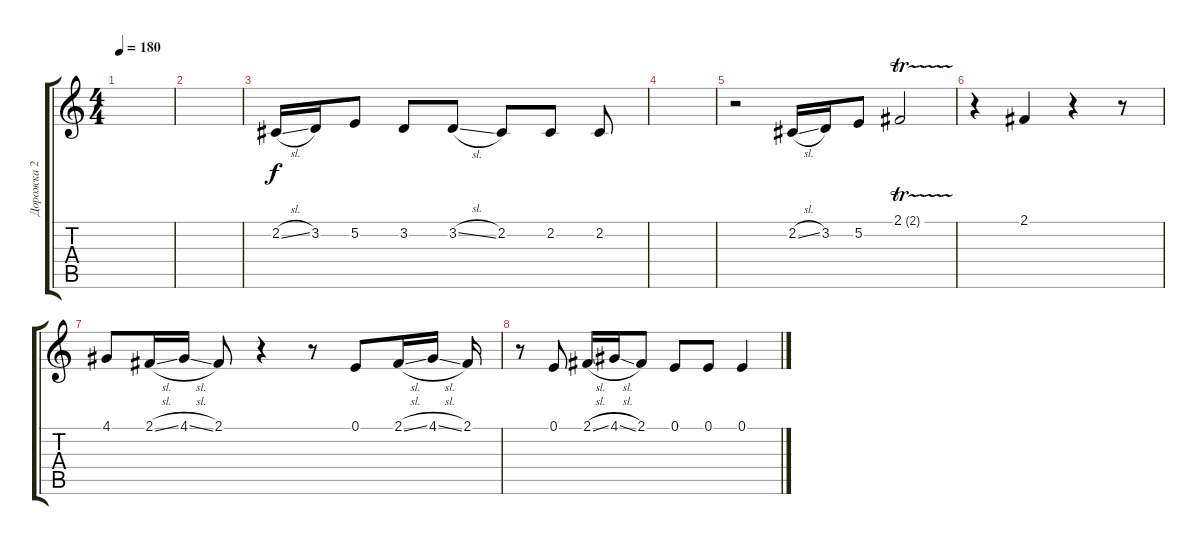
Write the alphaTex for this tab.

\track ("Дорожка 2" "Дорожка 2") {instrument pad2warm}
\staff {score tabs}
\tuning (E4 B3 G3 D3 A2 E2) {hide}
\ts (4 4)
\tempo 180
\clef g2
\ks c
|
|
2.2{sl}.16 3.2.16 5.2.8 3.2.8 3.2{sl}.8 2.2.8 2.2.8 2.2.8 |
|
r.2 2.2{sl}.16 3.2.16 5.2.8 2.1{tr (2 16)}.2 |
r.4 2.1.4 r.4 r.8 |
4.1.8 2.1{sl}.16 4.1{sl}.16 2.1.8 r.4 r.8 0.1.8 2.1{sl}.16 4.1{sl}.16 2.1.16 |
r.8 0.1.8 2.1{sl}.16 4.1{sl}.16 2.1.8 0.1.8 0.1.8 0.1.4
